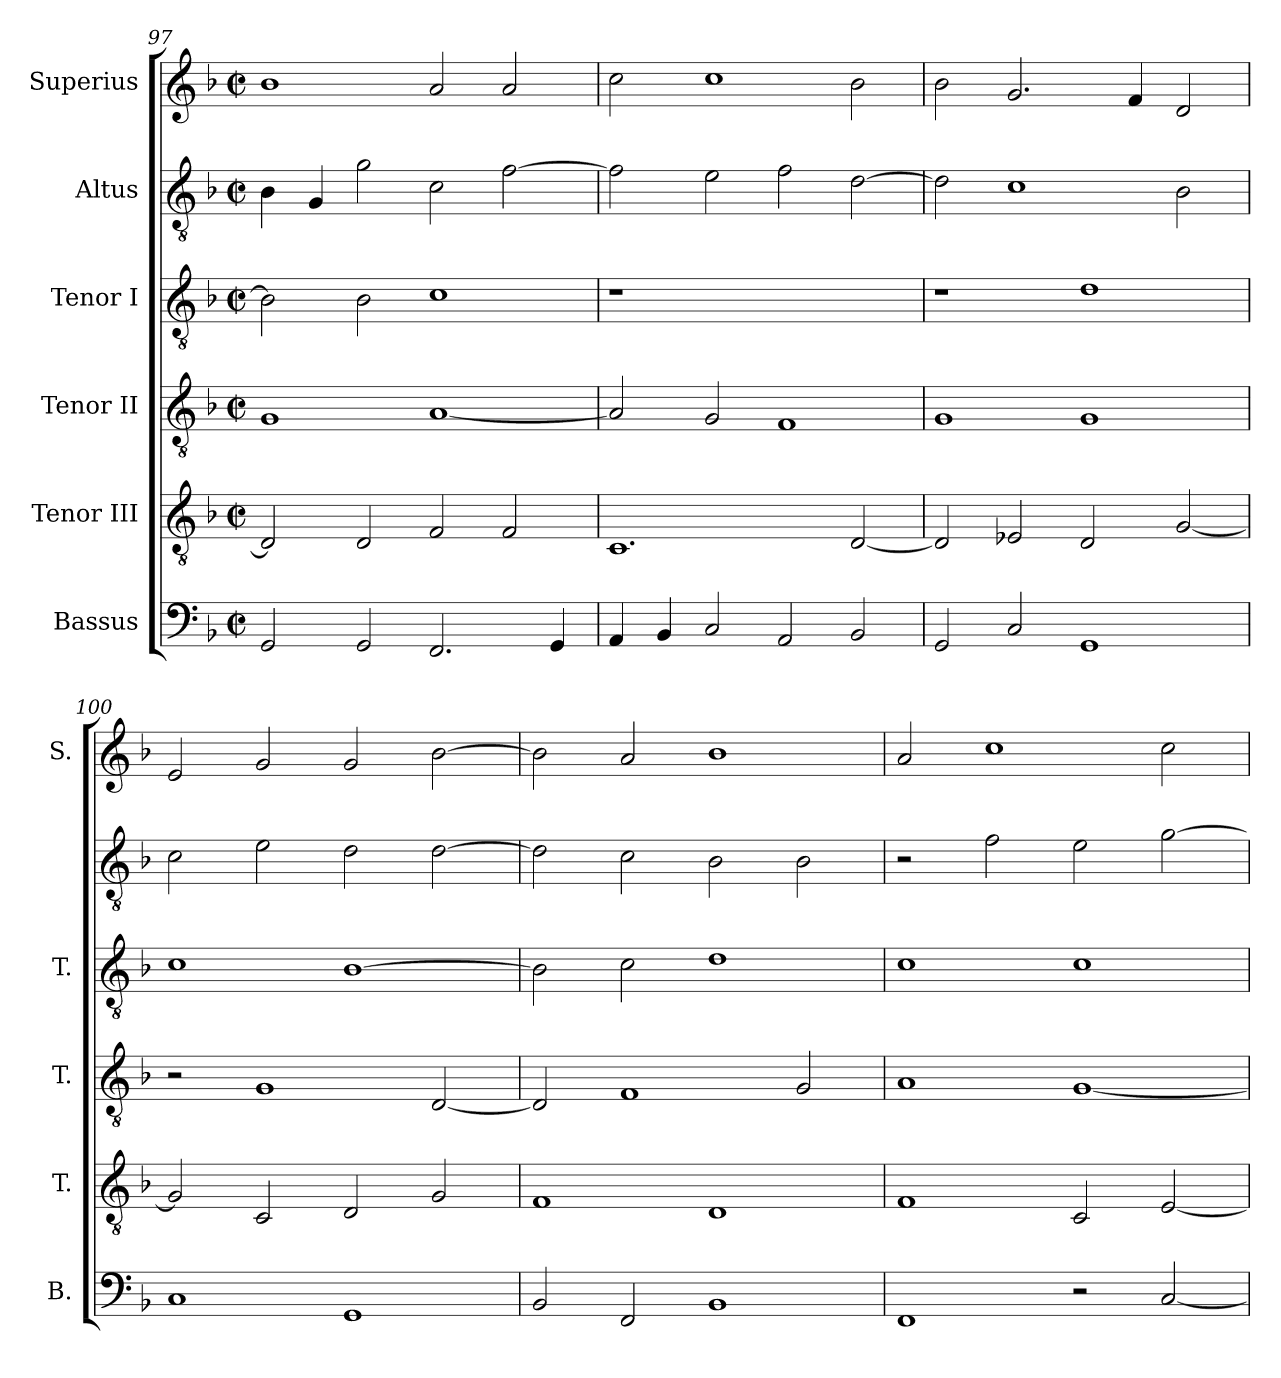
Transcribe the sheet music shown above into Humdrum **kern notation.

**kern	**kern	**kern	**kern	**kern	**kern
*part6	*part5	*part4	*part3	*part2	*part1
*staff6	*staff5	*staff4	*staff3	*staff2	*staff1
*I"Bassus	*I"Tenor III	*I"Tenor II	*I"Tenor I	*I"Altus	*I"Superius
*I'B.	*I'T.	*I'T.	*I'T.	*	*I'S.
*clefF4	*clefGv2	*clefGv2	*clefGv2	*clefGv2	*clefG2
*	*ITrd7c12	*ITrd7c12	*ITrd7c12	*ITrd7c12	*
*k[b-]	*k[b-]	*k[b-]	*k[b-]	*k[b-]	*k[b-]
*F:	*F:	*F:	*F:	*F:	*F:
*M2/2	*M2/2	*M2/2	*M2/2	*M2/2	*M2/2
*met(c|)	*met(c|)	*met(c|)	*met(c|)	*met(c|)	*met(c|)
=97	=97	=97	=97	=97	=97
2GGi/	2DDi/]	1GGi	2BB-i\]	4BB-i\	1b-i
.	.	.	.	4GGi/	.
2GGi/	2DDi/	.	2BB-i\	2Gi\	.
2.FFi/	2FFi/	[<1AAi	1Ci	2Ci\	2ai/
.	2FFi/	.	.	[>2Fi\	2ai/
4GGi/	.	.	.	.	.
=98	=98	=98	=98	=98	=98
!	!	!	!LO:N:vis=1	!	!
4AAi/	1.CCi	2AAi/]	1r	2Fi\]	2cci\
4BB-i/	.	.	.	.	.
2Ci/	.	2GGi/	.	2Ei\	1cci
2AAi/	.	1FFi	1ryy	2Fi\	.
2BB-i/	[<2DDi/	.	.	[>2Di\	2b-i\
!!LO:PB:g=z
=99	=99	=99	=99	=99	=99
2GGi/	2DDi/]	1GGi	1r	2Di\]	2b-i\
2Ci/	2EE-Xi/	.	.	1Ci	2.gi/
1GGi	2DDi/	1GGi	1Di	.	.
.	.	.	.	.	4fi/
.	[<2GGi/	.	.	2BB-i\	2di/
=100	=100	=100	=100	=100	=100
1Ci	2GGi/]	2r	1Ci	2Ci\	2ei/
.	2CCi/	1GGi	.	2Ei\	2gi/
1GGi	2DDi/	.	[>1BB-i	2Di\	2gi/
.	2GGi/	[<2DDi/	.	[>2Di\	[>2b-i\
=101	=101	=101	=101	=101	=101
2BB-i/	1FFi	2DDi/]	2BB-i\]	2Di\]	2b-i\]
2FFi/	.	1FFi	2Ci\	2Ci\	2ai/
1BB-i	1DDi	.	1Di	2BB-i\	1b-i
.	.	2GGi/	.	2BB-i\	.
=102	=102	=102	=102	=102	=102
1FFi	1FFi	1AAi	1Ci	2r	2ai/
.	.	.	.	2Fi\	1cci
2r	2CCi/	[<1GGi	1Ci	2Ei\	.
[<2Ci/	[<2EEi/	.	.	[>2Gi\	2cci\
=	=	=	=	=	=
*-	*-	*-	*-	*-	*-
